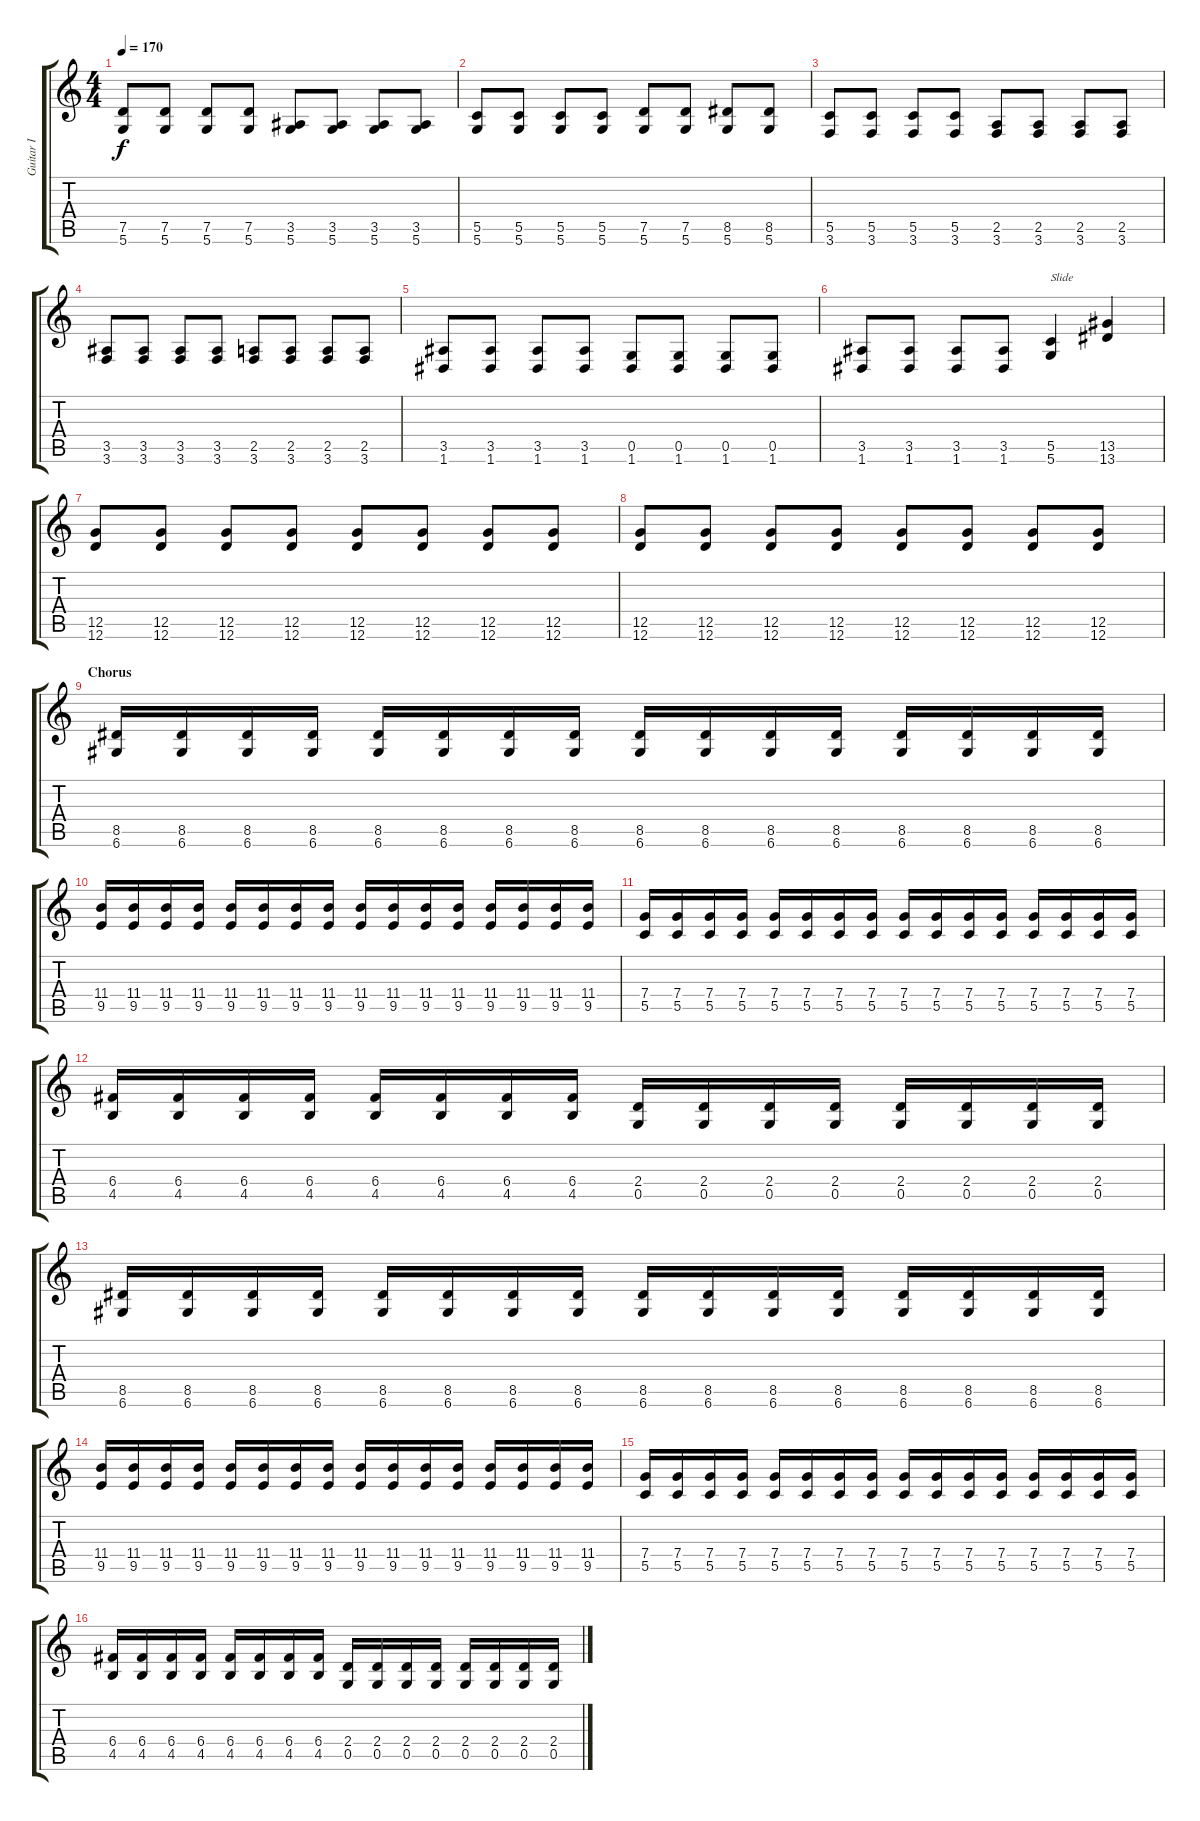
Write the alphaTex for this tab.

\track ("Guitar I" "Guitar I") {instrument distortionguitar}
\staff {score tabs}
\tuning (D4 A3 F3 C3 G2 D2) {hide}
\ts (4 4)
\tempo 170
\clef g2
\ks c
(7.5 5.6).8{dy f} (7.5 5.6).8 (7.5 5.6).8 (7.5 5.6).8 (3.5 5.6).8 (3.5 5.6).8 (3.5 5.6).8 (3.5 5.6).8 |
(5.5 5.6).8 (5.5 5.6).8 (5.5 5.6).8 (5.5 5.6).8 (7.5 5.6).8 (7.5 5.6).8 (8.5 5.6).8 (8.5 5.6).8 |
(5.5 3.6).8 (5.5 3.6).8 (5.5 3.6).8 (5.5 3.6).8 (2.5 3.6).8 (2.5 3.6).8 (2.5 3.6).8 (2.5 3.6).8 |
(3.5 3.6).8 (3.5 3.6).8 (3.5 3.6).8 (3.5 3.6).8 (2.5 3.6).8 (2.5 3.6).8 (2.5 3.6).8 (2.5 3.6).8 |
(3.5 1.6).8 (3.5 1.6).8 (3.5 1.6).8 (3.5 1.6).8 (0.5 1.6).8 (0.5 1.6).8 (0.5 1.6).8 (0.5 1.6).8 |
(3.5 1.6).8 (3.5 1.6).8 (3.5 1.6).8 (3.5 1.6).8 (5.5 5.6).4{txt "Slide"} (13.5 13.6).4 |
(12.5 12.6).8 (12.5 12.6).8 (12.5 12.6).8 (12.5 12.6).8 (12.5 12.6).8 (12.5 12.6).8 (12.5 12.6).8 (12.5 12.6).8 |
(12.5 12.6).8 (12.5 12.6).8 (12.5 12.6).8 (12.5 12.6).8 (12.5 12.6).8 (12.5 12.6).8 (12.5 12.6).8 (12.5 12.6).8 |
\section ("" "Chorus")
(8.5 6.6).16 (8.5 6.6).16 (8.5 6.6).16 (8.5 6.6).16 (8.5 6.6).16 (8.5 6.6).16 (8.5 6.6).16 (8.5 6.6).16 (8.5 6.6).16 (8.5 6.6).16 (8.5 6.6).16 (8.5 6.6).16 (8.5 6.6).16 (8.5 6.6).16 (8.5 6.6).16 (8.5 6.6).16 |
(11.4 9.5).16 (11.4 9.5).16 (11.4 9.5).16 (11.4 9.5).16 (11.4 9.5).16 (11.4 9.5).16 (11.4 9.5).16 (11.4 9.5).16 (11.4 9.5).16 (11.4 9.5).16 (11.4 9.5).16 (11.4 9.5).16 (11.4 9.5).16 (11.4 9.5).16 (11.4 9.5).16 (11.4 9.5).16 |
(7.4 5.5).16 (7.4 5.5).16 (7.4 5.5).16 (7.4 5.5).16 (7.4 5.5).16 (7.4 5.5).16 (7.4 5.5).16 (7.4 5.5).16 (7.4 5.5).16 (7.4 5.5).16 (7.4 5.5).16 (7.4 5.5).16 (7.4 5.5).16 (7.4 5.5).16 (7.4 5.5).16 (7.4 5.5).16 |
(6.4 4.5).16 (6.4 4.5).16 (6.4 4.5).16 (6.4 4.5).16 (6.4 4.5).16 (6.4 4.5).16 (6.4 4.5).16 (6.4 4.5).16 (2.4 0.5).16 (2.4 0.5).16 (2.4 0.5).16 (2.4 0.5).16 (2.4 0.5).16 (2.4 0.5).16 (2.4 0.5).16 (2.4 0.5).16 |
(8.5 6.6).16 (8.5 6.6).16 (8.5 6.6).16 (8.5 6.6).16 (8.5 6.6).16 (8.5 6.6).16 (8.5 6.6).16 (8.5 6.6).16 (8.5 6.6).16 (8.5 6.6).16 (8.5 6.6).16 (8.5 6.6).16 (8.5 6.6).16 (8.5 6.6).16 (8.5 6.6).16 (8.5 6.6).16 |
(11.4 9.5).16 (11.4 9.5).16 (11.4 9.5).16 (11.4 9.5).16 (11.4 9.5).16 (11.4 9.5).16 (11.4 9.5).16 (11.4 9.5).16 (11.4 9.5).16 (11.4 9.5).16 (11.4 9.5).16 (11.4 9.5).16 (11.4 9.5).16 (11.4 9.5).16 (11.4 9.5).16 (11.4 9.5).16 |
(7.4 5.5).16 (7.4 5.5).16 (7.4 5.5).16 (7.4 5.5).16 (7.4 5.5).16 (7.4 5.5).16 (7.4 5.5).16 (7.4 5.5).16 (7.4 5.5).16 (7.4 5.5).16 (7.4 5.5).16 (7.4 5.5).16 (7.4 5.5).16 (7.4 5.5).16 (7.4 5.5).16 (7.4 5.5).16 |
(6.4 4.5).16 (6.4 4.5).16 (6.4 4.5).16 (6.4 4.5).16 (6.4 4.5).16 (6.4 4.5).16 (6.4 4.5).16 (6.4 4.5).16 (2.4 0.5).16 (2.4 0.5).16 (2.4 0.5).16 (2.4 0.5).16 (2.4 0.5).16 (2.4 0.5).16 (2.4 0.5).16 (2.4 0.5).16
